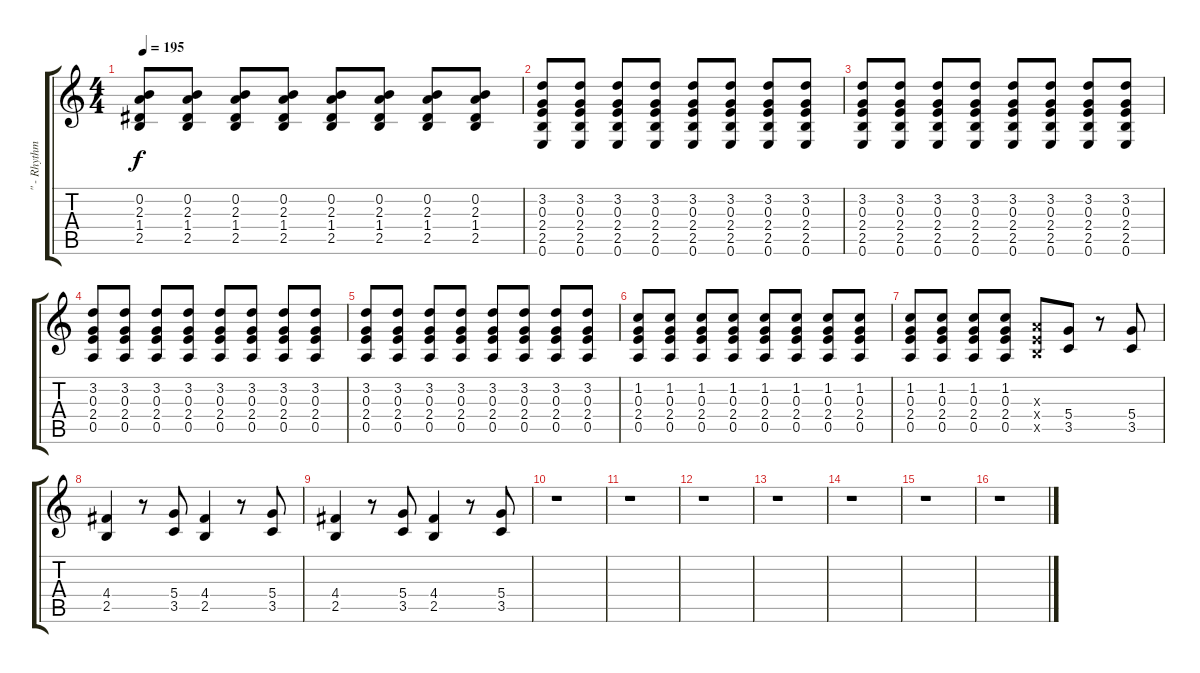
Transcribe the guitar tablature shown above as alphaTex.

\track ("\" - Rhythm Guitar (Right)" "\" - Rhythm") {instrument distortionguitar}
\staff {score tabs}
\tuning (E4 B3 G3 D3 A2 E2) {hide}
\ts (4 4)
\tempo 195
\clef g2
\ks c
(0.2 2.3 1.4 2.5).8{dy f} (0.2 2.3 1.4 2.5).8 (0.2 2.3 1.4 2.5).8 (0.2 2.3 1.4 2.5).8 (0.2 2.3 1.4 2.5).8 (0.2 2.3 1.4 2.5).8 (0.2 2.3 1.4 2.5).8 (0.2 2.3 1.4 2.5).8 |
(3.2 0.3 2.4 2.5 0.6).8 (3.2 0.3 2.4 2.5 0.6).8 (3.2 0.3 2.4 2.5 0.6).8 (3.2 0.3 2.4 2.5 0.6).8 (3.2 0.3 2.4 2.5 0.6).8 (3.2 0.3 2.4 2.5 0.6).8 (3.2 0.3 2.4 2.5 0.6).8 (3.2 0.3 2.4 2.5 0.6).8 |
(3.2 0.3 2.4 2.5 0.6).8 (3.2 0.3 2.4 2.5 0.6).8 (3.2 0.3 2.4 2.5 0.6).8 (3.2 0.3 2.4 2.5 0.6).8 (3.2 0.3 2.4 2.5 0.6).8 (3.2 0.3 2.4 2.5 0.6).8 (3.2 0.3 2.4 2.5 0.6).8 (3.2 0.3 2.4 2.5 0.6).8 |
(3.2 0.3 2.4 0.5).8 (3.2 0.3 2.4 0.5).8 (3.2 0.3 2.4 0.5).8 (3.2 0.3 2.4 0.5).8 (3.2 0.3 2.4 0.5).8 (3.2 0.3 2.4 0.5).8 (3.2 0.3 2.4 0.5).8 (3.2 0.3 2.4 0.5).8 |
(3.2 0.3 2.4 0.5).8 (3.2 0.3 2.4 0.5).8 (3.2 0.3 2.4 0.5).8 (3.2 0.3 2.4 0.5).8 (3.2 0.3 2.4 0.5).8 (3.2 0.3 2.4 0.5).8 (3.2 0.3 2.4 0.5).8 (3.2 0.3 2.4 0.5).8 |
(1.2 0.3 2.4 0.5).8 (1.2 0.3 2.4 0.5).8 (1.2 0.3 2.4 0.5).8 (1.2 0.3 2.4 0.5).8 (1.2 0.3 2.4 0.5).8 (1.2 0.3 2.4 0.5).8 (1.2 0.3 2.4 0.5).8 (1.2 0.3 2.4 0.5).8 |
(1.2 0.3 2.4 0.5).8 (1.2 0.3 2.4 0.5).8 (1.2 0.3 2.4 0.5).8 (1.2 0.3 2.4 0.5).8 (2.3{x} 2.4{x} 2.5{x}).8 (5.4 3.5).8 r.8 (5.4 3.5).8 |
(4.4 2.5).4 r.8 (5.4 3.5).8 (4.4 2.5).4 r.8 (5.4 3.5).8 |
(4.4 2.5).4 r.8 (5.4 3.5).8 (4.4 2.5).4 r.8 (5.4 3.5).8 |
r.1 |
r.1 |
r.1 |
r.1 |
r.1 |
r.1 |
r.1
